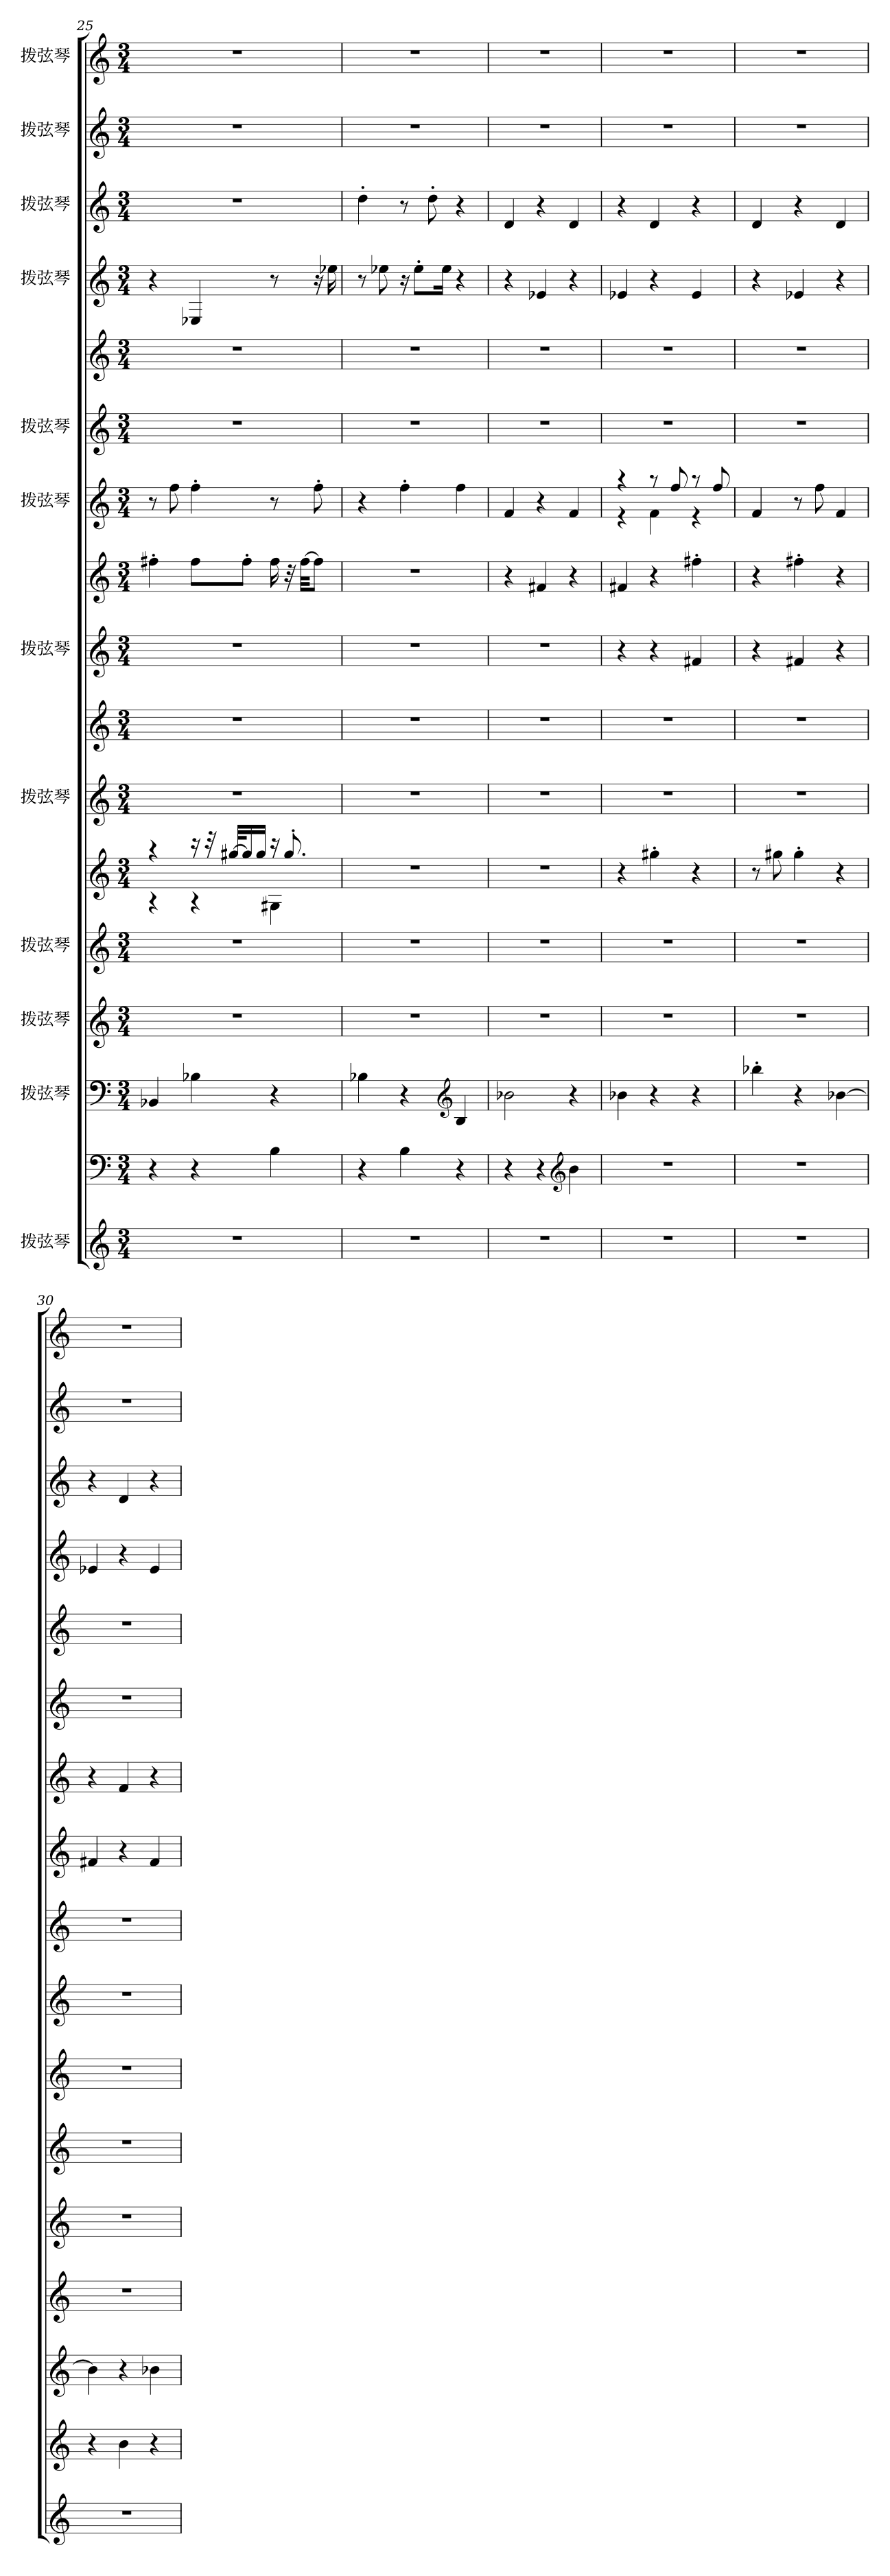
**kern	**kern	**kern	**kern	**kern	**kern	**kern	**kern	**kern	**kern	**kern	**kern	**kern	**kern	**kern	**kern	**kern
*part12	*part12	*part11	*part10	*part9	*part9	*part8	*part8	*part7	*part7	*part6	*part5	*part5	*part4	*part3	*part2	*part1
*staff17	*staff16	*staff15	*staff14	*staff13	*staff12	*staff11	*staff10	*staff9	*staff8	*staff7	*staff6	*staff5	*staff4	*staff3	*staff2	*staff1
*I"拨弦琴	*	*I"拨弦琴	*I"拨弦琴	*I"拨弦琴	*	*I"拨弦琴	*	*I"拨弦琴	*	*I"拨弦琴	*I"拨弦琴	*	*I"拨弦琴	*I"拨弦琴	*I"拨弦琴	*I"拨弦琴
!!LO:PB:g=z
*clefG2	*clefF4	*clefF4	*clefG2	*clefG2	*clefG2	*clefG2	*clefG2	*clefG2	*clefG2	*clefG2	*clefG2	*clefG2	*clefG2	*clefG2	*clefG2	*clefG2
*k[]	*k[]	*k[]	*k[]	*k[]	*k[]	*k[]	*k[]	*k[]	*k[]	*k[]	*k[]	*k[]	*k[]	*k[]	*k[]	*k[]
*M3/4	*M3/4	*M3/4	*M3/4	*M3/4	*M3/4	*M3/4	*M3/4	*M3/4	*M3/4	*M3/4	*M3/4	*M3/4	*M3/4	*M3/4	*M3/4	*M3/4
=25	=25	=25	=25	=25	=25	=25	=25	=25	=25	=25	=25	=25	=25	=25	=25	=25
*	*	*	*	*	*^	*	*	*	*	*	*	*	*	*	*	*
2.r	4r	4BB-X/	2.r	2.r	4r	4r	2.r	2.r	2.r	4ff#X'\	8r	2.r	2.r	4r	2.r	2.r	2.r
.	.	.	.	.	.	.	.	.	.	.	8ff\	.	.	.	.	.	.
.	4r	4B-X\	.	.	16r	4r	.	.	.	8ff#\L	4ff'\	.	.	4E-X/	.	.	.
.	.	.	.	.	32r	.	.	.	.	.	.	.	.	.	.	.	.
.	.	.	.	.	[32gg#X/KLL	.	.	.	.	.	.	.	.	.	.	.	.
.	.	.	.	.	16gg#/]	.	.	.	.	8ff#'\J	.	.	.	.	.	.	.
.	.	.	.	.	16gg#/JJ	.	.	.	.	.	.	.	.	.	.	.	.
.	4B\	4r	.	.	16r	4G#X\	.	.	.	16ff#\	8r	.	.	8r	.	.	.
.	.	.	.	.	8.gg#'/	.	.	.	.	32r	.	.	.	.	.	.	.
.	.	.	.	.	.	.	.	.	.	[32ff#\KKL	.	.	.	.	.	.	.
.	.	.	.	.	.	.	.	.	.	8ff#\J]	8ff'\	.	.	16r	.	.	.
.	.	.	.	.	.	.	.	.	.	.	.	.	.	16ee-X\	.	.	.
*	*	*	*	*	*v	*v	*	*	*	*	*	*	*	*	*	*	*
=26	=26	=26	=26	=26	=26	=26	=26	=26	=26	=26	=26	=26	=26	=26	=26	=26
2.r	4r	4B-X\	2.r	2.r	2.r	2.r	2.r	2.r	2.r	4r	2.r	2.r	8r	4dd'\	2.r	2.r
.	.	.	.	.	.	.	.	.	.	.	.	.	8ee-X\	.	.	.
.	4B\	4r	.	.	.	.	.	.	.	4ff'\	.	.	16r	8r	.	.
.	.	.	.	.	.	.	.	.	.	.	.	.	8ee-'\L	.	.	.
.	.	.	.	.	.	.	.	.	.	.	.	.	.	8dd'\	.	.
.	.	.	.	.	.	.	.	.	.	.	.	.	16ee-\Jk	.	.	.
*	*	*clefG2	*	*	*	*	*	*	*	*	*	*	*	*	*	*
.	4r	4B-/	.	.	.	.	.	.	.	4ff\	.	.	4r	4r	.	.
=27	=27	=27	=27	=27	=27	=27	=27	=27	=27	=27	=27	=27	=27	=27	=27	=27
2.r	4r	2b-X\	2.r	2.r	2.r	2.r	2.r	2.r	4r	4f/	2.r	2.r	4r	4d/	2.r	2.r
.	4r	.	.	.	.	.	.	.	4f#X/	4r	.	.	4e-X/	4r	.	.
*	*clefG2	*	*	*	*	*	*	*	*	*	*	*	*	*	*	*
.	4b\	4r	.	.	.	.	.	.	4r	4f/	.	.	4r	4d/	.	.
=28	=28	=28	=28	=28	=28	=28	=28	=28	=28	=28	=28	=28	=28	=28	=28	=28
*	*	*	*	*	*	*	*	*	*	*^	*	*	*	*	*	*
2.r	2.r	4b-X\	2.r	2.r	4r	2.r	2.r	4r	4f#X/	4r	4r	2.r	2.r	4e-X/	4r	2.r	2.r
.	.	4r	.	.	4gg#X'\	.	.	4r	4r	8r	4f\	.	.	4r	4d/	.	.
.	.	.	.	.	.	.	.	.	.	8ff/	.	.	.	.	.	.	.
.	.	4r	.	.	4r	.	.	4f#X/	4ff#X'\	8r	4r	.	.	4e-/	4r	.	.
.	.	.	.	.	.	.	.	.	.	8ff/	.	.	.	.	.	.	.
*	*	*	*	*	*	*	*	*	*	*v	*v	*	*	*	*	*	*
!!LO:PB:g=z
=29	=29	=29	=29	=29	=29	=29	=29	=29	=29	=29	=29	=29	=29	=29	=29	=29
2.r	2.r	4bb-X'\	2.r	2.r	8r	2.r	2.r	4r	4r	4f/	2.r	2.r	4r	4d/	2.r	2.r
.	.	.	.	.	8gg#X\	.	.	.	.	.	.	.	.	.	.	.
.	.	4r	.	.	4gg#'\	.	.	4f#X/	4ff#X'\	8r	.	.	4e-X/	4r	.	.
.	.	.	.	.	.	.	.	.	.	8ff\	.	.	.	.	.	.
.	.	[4b-X\	.	.	4r	.	.	4r	4r	4f/	.	.	4r	4d/	.	.
=30	=30	=30	=30	=30	=30	=30	=30	=30	=30	=30	=30	=30	=30	=30	=30	=30
2.r	4r	4b-\]	2.r	2.r	2.r	2.r	2.r	2.r	4f#X/	4r	2.r	2.r	4e-X/	4r	2.r	2.r
.	4b\	4r	.	.	.	.	.	.	4r	4f/	.	.	4r	4d/	.	.
.	4r	4b-X\	.	.	.	.	.	.	4f#/	4r	.	.	4e-/	4r	.	.
=	=	=	=	=	=	=	=	=	=	=	=	=	=	=	=	=
*-	*-	*-	*-	*-	*-	*-	*-	*-	*-	*-	*-	*-	*-	*-	*-	*-
